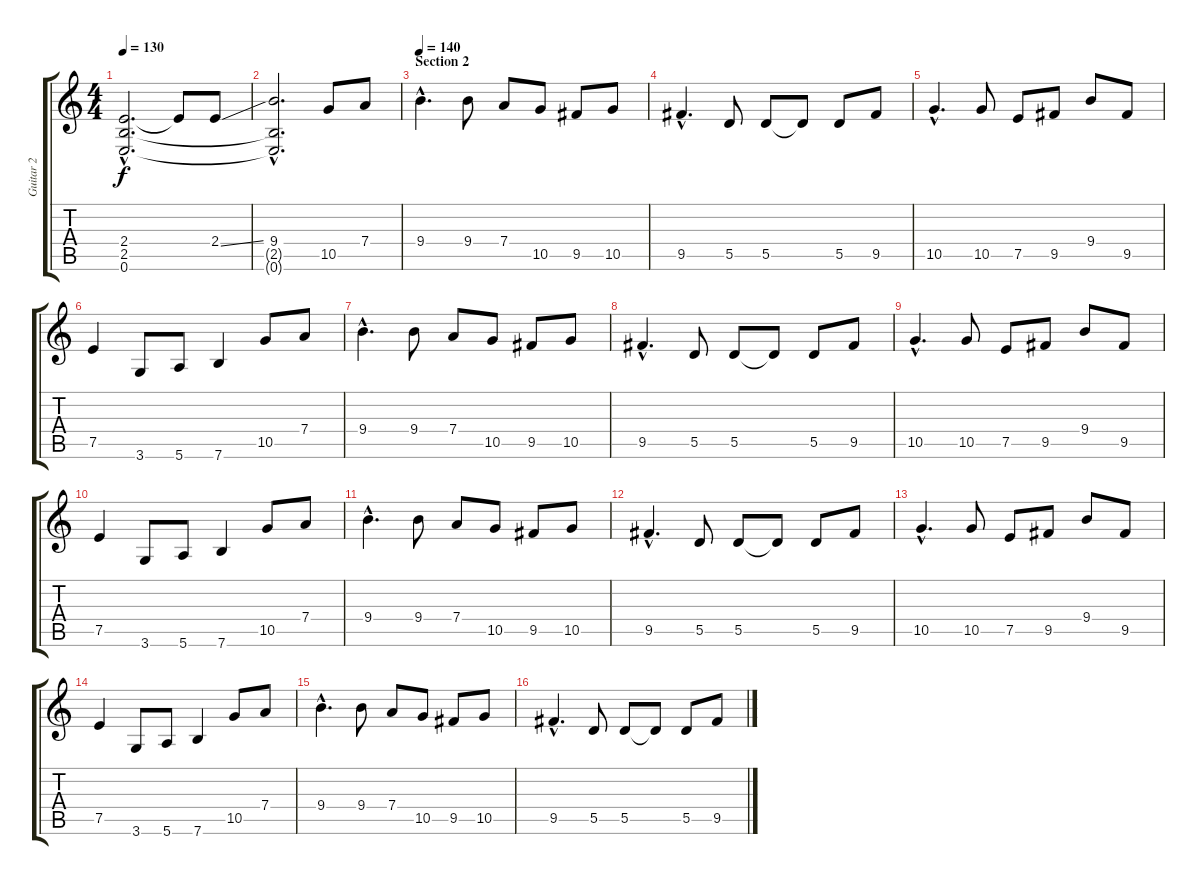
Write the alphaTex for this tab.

\track ("Guitar 2" "Guitar 2") {instrument distortionguitar}
\staff {score tabs}
\tuning (E4 B3 G3 D3 A2 E2) {hide}
\ts (4 4)
\tempo 130
\clef g2
\ks c
(2.4{hac} 2.5{hac} 0.6{hac}).2{d dy f} 2.4{t}.8 2.4{ss}.8 |
(9.4{hac} 2.5{hac t} 0.6{hac t}).2{d} 10.5.8 7.4.8 |
\section ("" "Section 2")
\tempo 140
9.4{hac}.4{d} 9.4.8 7.4.8 10.5.8 9.5.8 10.5.8 |
9.5{hac}.4{d} 5.5.8 5.5.8 5.5{t}.8 5.5.8 9.5.8 |
10.5{hac}.4{d} 10.5.8 7.5.8 9.5.8 9.4.8 9.5.8 |
7.5.4 3.6.8 5.6.8 7.6.4 10.5.8 7.4.8 |
9.4{hac}.4{d} 9.4.8 7.4.8 10.5.8 9.5.8 10.5.8 |
9.5{hac}.4{d} 5.5.8 5.5.8 5.5{t}.8 5.5.8 9.5.8 |
10.5{hac}.4{d} 10.5.8 7.5.8 9.5.8 9.4.8 9.5.8 |
7.5.4 3.6.8 5.6.8 7.6.4 10.5.8 7.4.8 |
9.4{hac}.4{d} 9.4.8 7.4.8 10.5.8 9.5.8 10.5.8 |
9.5{hac}.4{d} 5.5.8 5.5.8 5.5{t}.8 5.5.8 9.5.8 |
10.5{hac}.4{d} 10.5.8 7.5.8 9.5.8 9.4.8 9.5.8 |
7.5.4 3.6.8 5.6.8 7.6.4 10.5.8 7.4.8 |
9.4{hac}.4{d} 9.4.8 7.4.8 10.5.8 9.5.8 10.5.8 |
9.5{hac}.4{d} 5.5.8 5.5.8 5.5{t}.8 5.5.8 9.5.8
